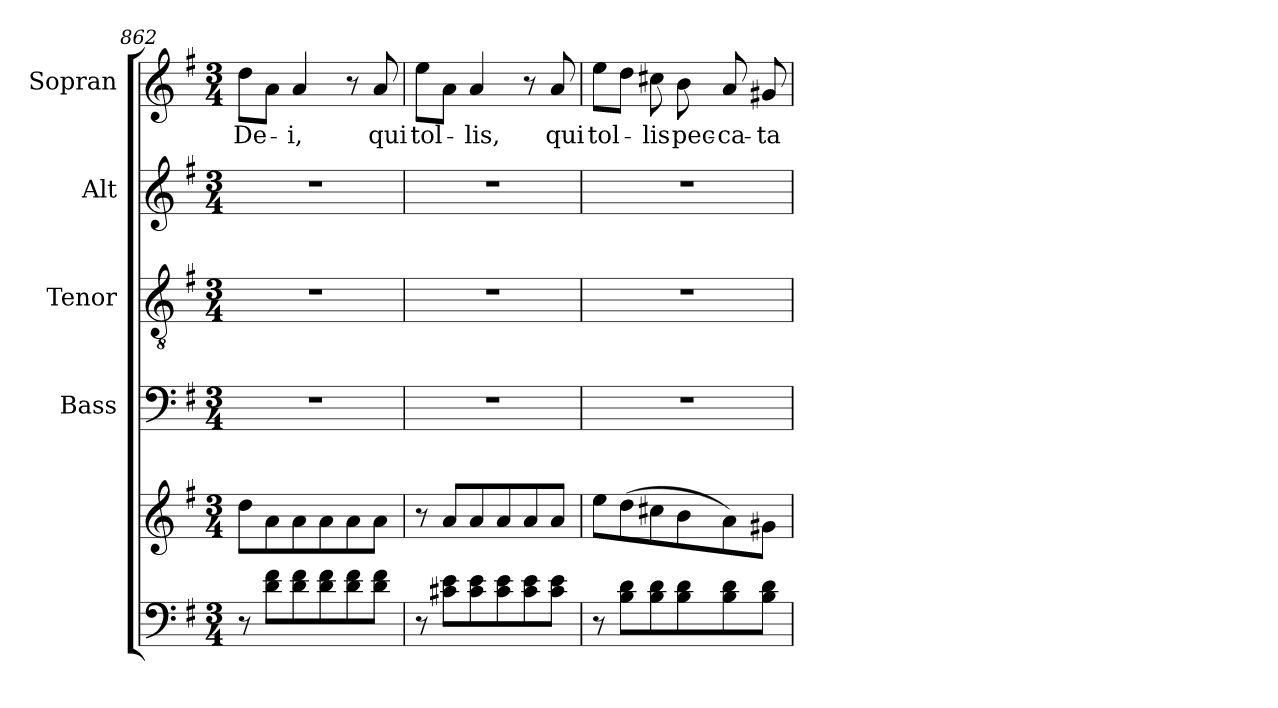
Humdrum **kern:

**kern	**kern	**kern	**kern	**kern	**kern	**text
*part5	*part5	*part4	*part3	*part2	*part1	*part1
*staff6	*staff5	*staff4	*staff3	*staff2	*staff1	*staff1
*	*	*I"Bass	*I"Tenor	*I"Alt	*I"Sopran	*
*	*	*I'B.	*I'T.	*I'A.	*I'S.	*
*clefF4	*clefG2	*clefF4	*clefGv2	*clefG2	*clefG2	*
*k[f#]	*k[f#]	*k[f#]	*k[f#]	*k[f#]	*k[f#]	*
*G:	*G:	*G:	*G:	*G:	*G:	*
*M3/4	*M3/4	*M3/4	*M3/4	*M3/4	*M3/4	*
=862	=862	=862	=862	=862	=862	=862
!	!	!	!	!	!	!LO:LY:b
8r	8dd\L	2.r	2.r	2.r	8dd\L	De-
8d\ 8f#\L	8a\	.	.	.	8a\J	.
!	!	!	!	!	!	!LO:LY:b
8d\ 8f#\	8a\	.	.	.	4a/	-i,
8d\ 8f#\	8a\	.	.	.	.	.
8d\ 8f#\	8a\	.	.	.	8r	.
!	!	!	!	!	!	!LO:LY:b
8d\ 8f#\J	8a\J	.	.	.	8a/	qui
=863	=863	=863	=863	=863	=863	=863
!	!	!	!	!	!	!LO:LY:b
8r	8r	2.r	2.r	2.r	8ee\L	tol-
8c#X\ 8e\L	8a/L	.	.	.	8a\J	.
!	!	!	!	!	!	!LO:LY:b
8c#\ 8e\	8a/	.	.	.	4a/	-lis,
8c#\ 8e\	8a/	.	.	.	.	.
8c#\ 8e\	8a/	.	.	.	8r	.
!	!	!	!	!	!	!LO:LY:b
8c#\ 8e\J	8a/J	.	.	.	8a/	qui
=864	=864	=864	=864	=864	=864	=864
!	!	!	!	!	!	!LO:LY:b
8r	8ee\L	2.r	2.r	2.r	8ee\L	tol-
8B\ 8d\L	(>8dd\	.	.	.	8dd\J	.
!	!	!	!	!	!	!LO:LY:b
8B\ 8d\	8cc#X\	.	.	.	8cc#X\	-lis
!	!	!	!	!	!	!LO:LY:b
8B\ 8d\	8b\	.	.	.	8b\	pec-
!	!	!	!	!	!	!LO:LY:b
8B\ 8d\	8a\)	.	.	.	8a/	-ca-
!	!	!	!	!	!	!LO:LY:b
8B\ 8d\J	8g#X\J	.	.	.	8g#X/	-ta
=	=	=	=	=	=	=
*-	*-	*-	*-	*-	*-	*-
